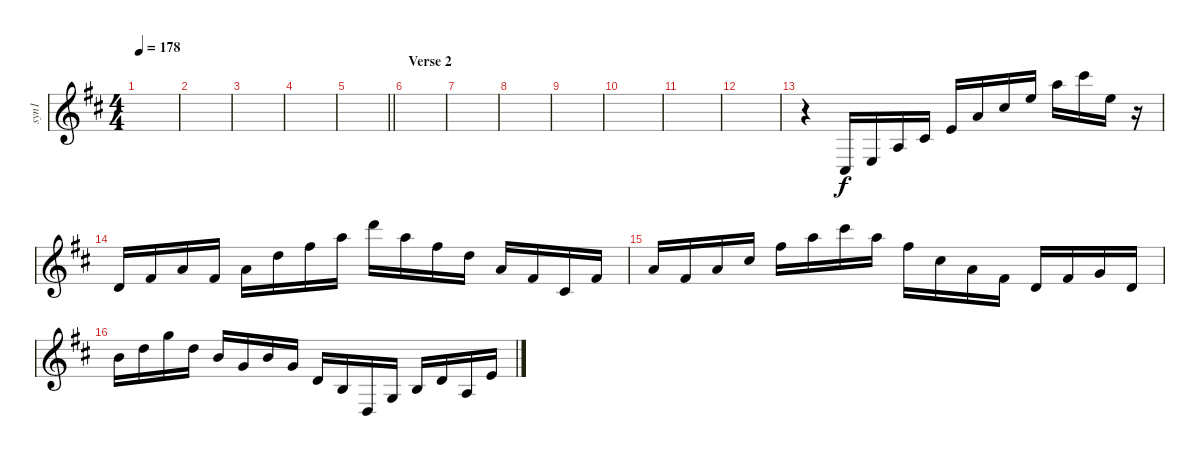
\track ("syn1" "syn1") {instrument drawbarorgan}
\staff {score}
\tuning (E4 B3 G3 D3 A2 E2) {hide}
\ts (4 4)
\tempo 178
\clef g2
\ks d
|
|
|
|
\barLineRight lightlight
|
\section ("" "Verse 2")
|
|
|
|
|
|
|
r.4{volume 8} 4.5.16{volume 16} 2.4.16 2.3.16 2.2.16 0.1.16 5.1.16 9.1.16 12.1.16 17.1.16 21.1.16 12.1.16 r.16{volume 8} |
3.2.16{volume 14} 2.1.16 5.1.16 2.1.16 5.1.16 10.1.16 14.1.16 17.1.16 22.1.16{volume 8} 17.1.16 14.1.16 10.1.16 5.1.16 2.1.16 2.2.16{volume 14} 2.1.16 |
5.1.16 2.1.16 5.1.16 9.1.16 14.1.16 17.1.16 21.1.16 17.1.16{volume 8} 14.1.16 9.1.16 5.1.16 2.1.16 3.2.16 2.1.16 3.1.16{volume 14} 3.2.16 |
7.1.16 10.1.16 15.1.16 10.1.16 7.1.16 3.1.16 7.1.16 8.2.16{volume 8} 3.2.16 0.2.16 0.4.16 0.3.16 0.2.16 3.2.16 2.3.16{volume 14} 0.1.16
